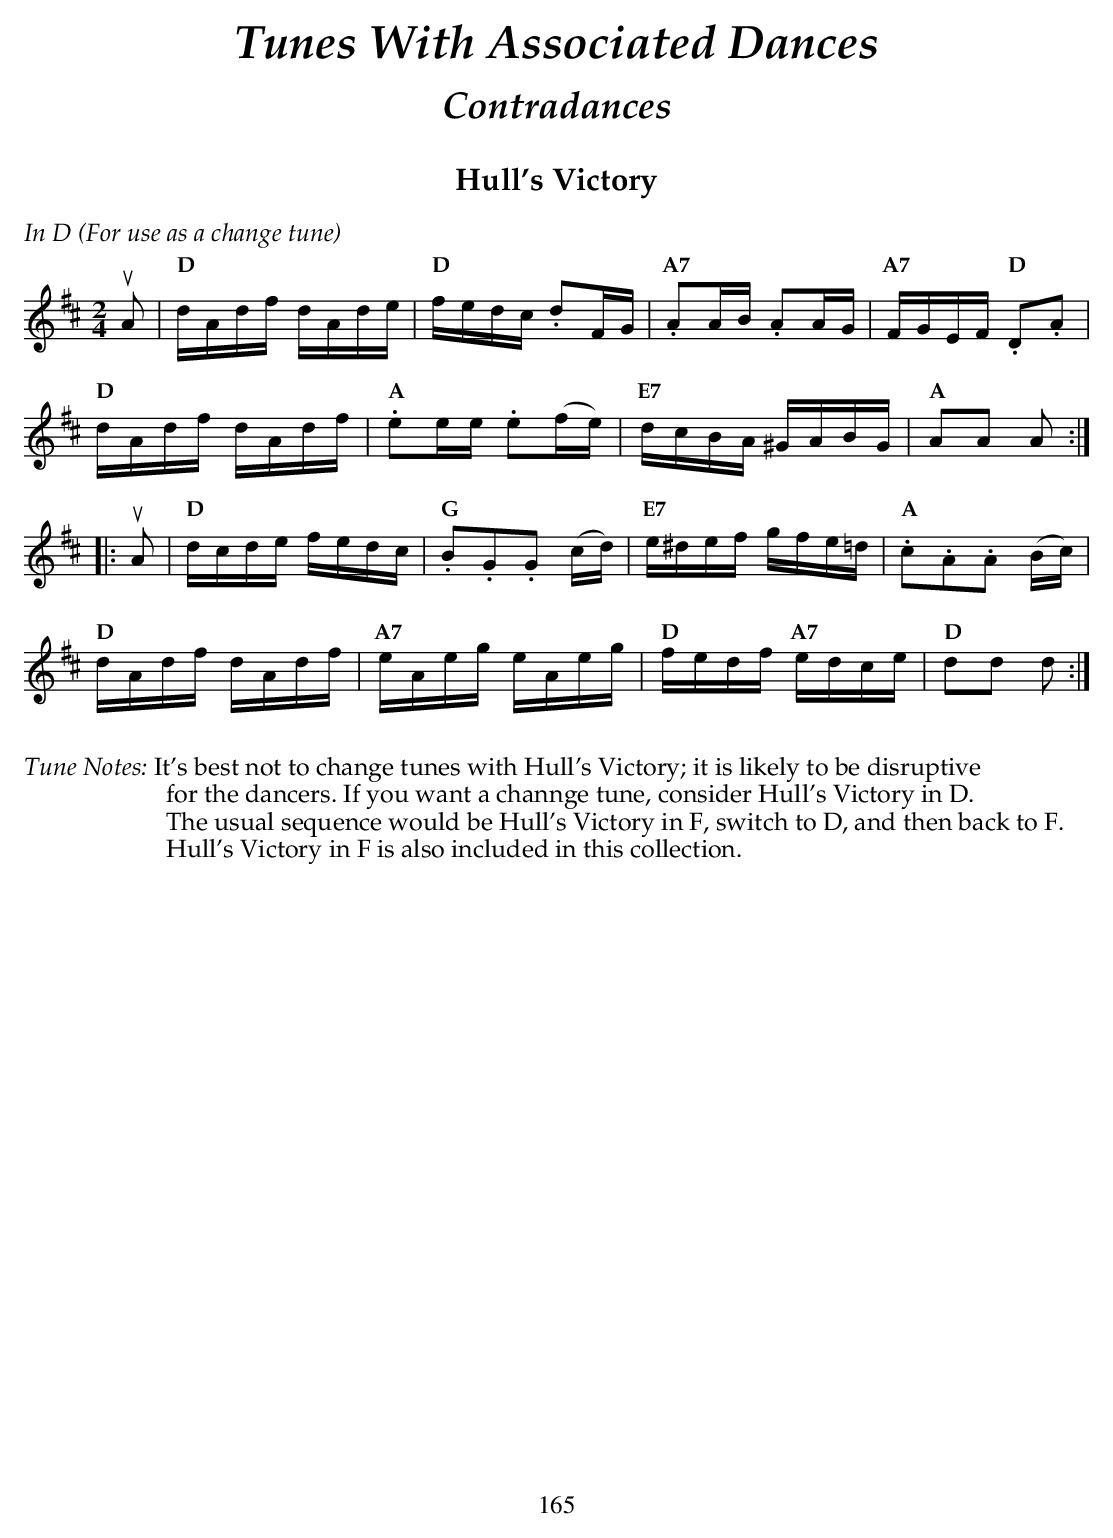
X:1
T:Hull's Victory
M:2/4
L:1/16
K:D
%%text $2In D (For use as a change tune)$0
uA2 |\
"D" dAdf dAde | "D" fedc .d2FG    | "A7" .A2AB .A2AG   | "A7" FGEF "D" .D2.A2 |
"D" dAdf dAdf | "A" .e2ee .e2(fe) | "E7" dcBA ^GABG    | "A" A2A2 A2 :|
|: uA2 |\
"D" dcde fedc | "G" .B2.G2.G2 (cd)| "E7" e^def gfe=d   | "A" .c2.A2.A2 (Bc) |
"D" dAdf dAdf | "A7" eAeg eAeg    | "D" fedf "A7" edce | "D" d2d2 d2 :|
